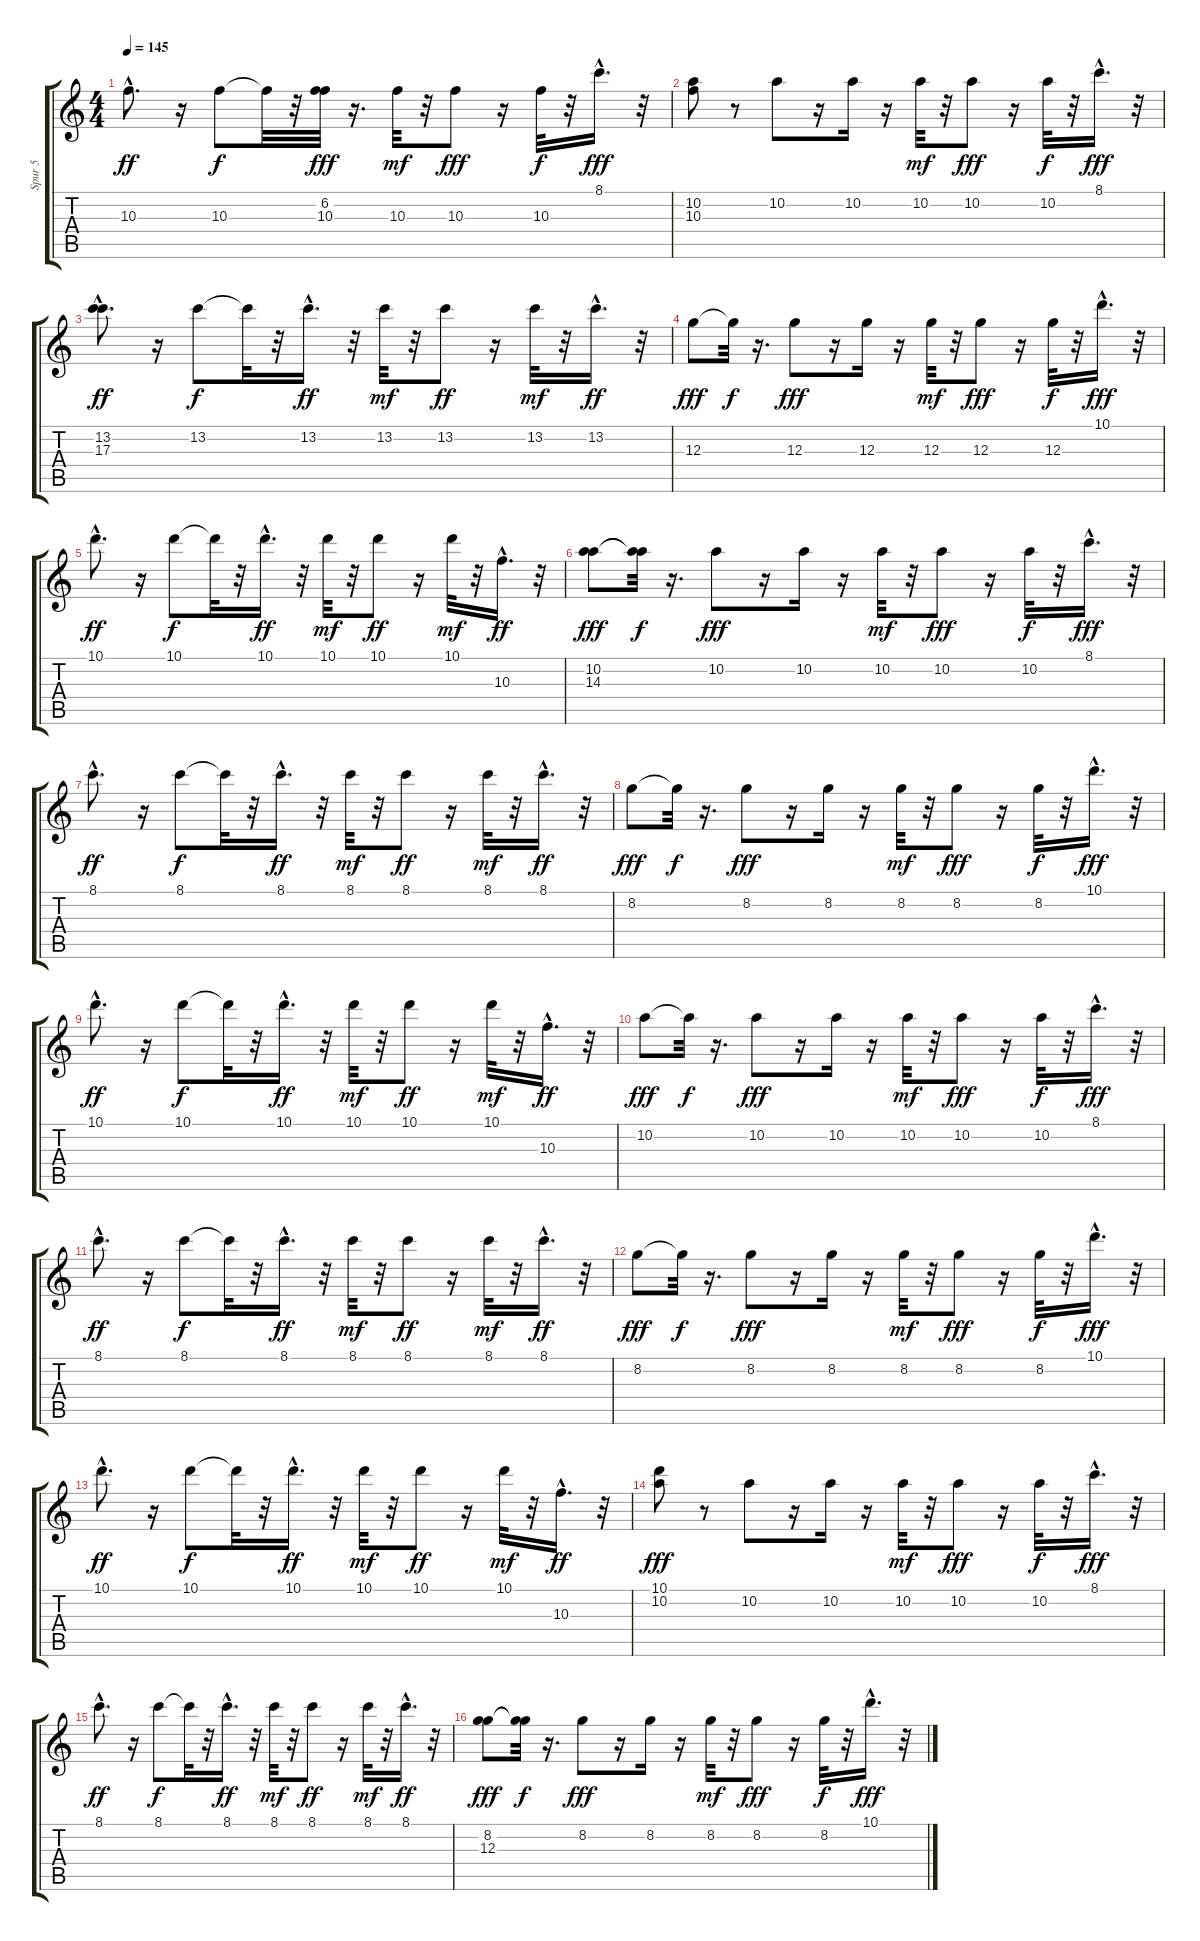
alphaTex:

\track ("Spur 5" "Spur 5") {instrument electricbassfinger}
\staff {score tabs}
\tuning (E4 B3 G3 D3 A2 E2) {hide}
\ts (4 4)
\tempo 145
\clef g2
\ks c
10.3{hac}.8{d dy ff} r.16 10.3.8{dy f} 10.3{t}.32 r.32 (6.2 10.3).32{dy fff} r.16{d} 10.3.32{dy mf} r.32 10.3.8{dy fff} r.16 10.3.32{dy f} r.32 8.1{hac}.16{d dy fff} r.32 |
(10.2 10.3).8 r.8 10.2.8 r.16 10.2.16 r.16 10.2.32{dy mf} r.32 10.2.8{dy fff} r.16 10.2.32{dy f} r.32 8.1{hac}.16{d dy fff} r.32 |
(13.2{hac} 17.3{hac}).8{d dy ff} r.16 13.2.8{dy f} 13.2{t}.32 r.32 13.2{hac}.16{d dy ff} r.32 13.2.32{dy mf} r.32 13.2.8{dy ff} r.16 13.2.32{dy mf} r.32 13.2{hac}.16{d dy ff} r.32 |
12.3.8{dy fff} 12.3{t}.32{dy f} r.16{d} 12.3.8{dy fff} r.16 12.3.16 r.16 12.3.32{dy mf} r.32 12.3.8{dy fff} r.16 12.3.32{dy f} r.32 10.1{hac}.16{d dy fff} r.32 |
10.1{hac}.8{d dy ff} r.16 10.1.8{dy f} 10.1{t}.32 r.32 10.1{hac}.16{d dy ff} r.32 10.1.32{dy mf} r.32 10.1.8{dy ff} r.16 10.1.32{dy mf} r.32 10.3{hac}.16{d dy ff} r.32 |
(10.2 14.3).8{dy fff} (10.2{t} 14.3{t}).32{dy f} r.16{d} 10.2.8{dy fff} r.16 10.2.16 r.16 10.2.32{dy mf} r.32 10.2.8{dy fff} r.16 10.2.32{dy f} r.32 8.1{hac}.16{d dy fff} r.32 |
8.1{hac}.8{d dy ff} r.16 8.1.8{dy f} 8.1{t}.32 r.32 8.1{hac}.16{d dy ff} r.32 8.1.32{dy mf} r.32 8.1.8{dy ff} r.16 8.1.32{dy mf} r.32 8.1{hac}.16{d dy ff} r.32 |
8.2.8{dy fff} 8.2{t}.32{dy f} r.16{d} 8.2.8{dy fff} r.16 8.2.16 r.16 8.2.32{dy mf} r.32 8.2.8{dy fff} r.16 8.2.32{dy f} r.32 10.1{hac}.16{d dy fff} r.32 |
10.1{hac}.8{d dy ff} r.16 10.1.8{dy f} 10.1{t}.32 r.32 10.1{hac}.16{d dy ff} r.32 10.1.32{dy mf} r.32 10.1.8{dy ff} r.16 10.1.32{dy mf} r.32 10.3{hac}.16{d dy ff} r.32 |
10.2.8{dy fff} 10.2{t}.32{dy f} r.16{d} 10.2.8{dy fff} r.16 10.2.16 r.16 10.2.32{dy mf} r.32 10.2.8{dy fff} r.16 10.2.32{dy f} r.32 8.1{hac}.16{d dy fff} r.32 |
8.1{hac}.8{d dy ff} r.16 8.1.8{dy f} 8.1{t}.32 r.32 8.1{hac}.16{d dy ff} r.32 8.1.32{dy mf} r.32 8.1.8{dy ff} r.16 8.1.32{dy mf} r.32 8.1{hac}.16{d dy ff} r.32 |
8.2.8{dy fff} 8.2{t}.32{dy f} r.16{d} 8.2.8{dy fff} r.16 8.2.16 r.16 8.2.32{dy mf} r.32 8.2.8{dy fff} r.16 8.2.32{dy f} r.32 10.1{hac}.16{d dy fff} r.32 |
10.1{hac}.8{d dy ff} r.16 10.1.8{dy f} 10.1{t}.32 r.32 10.1{hac}.16{d dy ff} r.32 10.1.32{dy mf} r.32 10.1.8{dy ff} r.16 10.1.32{dy mf} r.32 10.3{hac}.16{d dy ff} r.32 |
(10.1 10.2).8{dy fff} r.8 10.2.8 r.16 10.2.16 r.16 10.2.32{dy mf} r.32 10.2.8{dy fff} r.16 10.2.32{dy f} r.32 8.1{hac}.16{d dy fff} r.32 |
8.1{hac}.8{d dy ff} r.16 8.1.8{dy f} 8.1{t}.32 r.32 8.1{hac}.16{d dy ff} r.32 8.1.32{dy mf} r.32 8.1.8{dy ff} r.16 8.1.32{dy mf} r.32 8.1{hac}.16{d dy ff} r.32 |
(8.2 12.3).8{dy fff} (8.2{t} 12.3{t}).32{dy f} r.16{d} 8.2.8{dy fff} r.16 8.2.16 r.16 8.2.32{dy mf} r.32 8.2.8{dy fff} r.16 8.2.32{dy f} r.32 10.1{hac}.16{d dy fff} r.32
